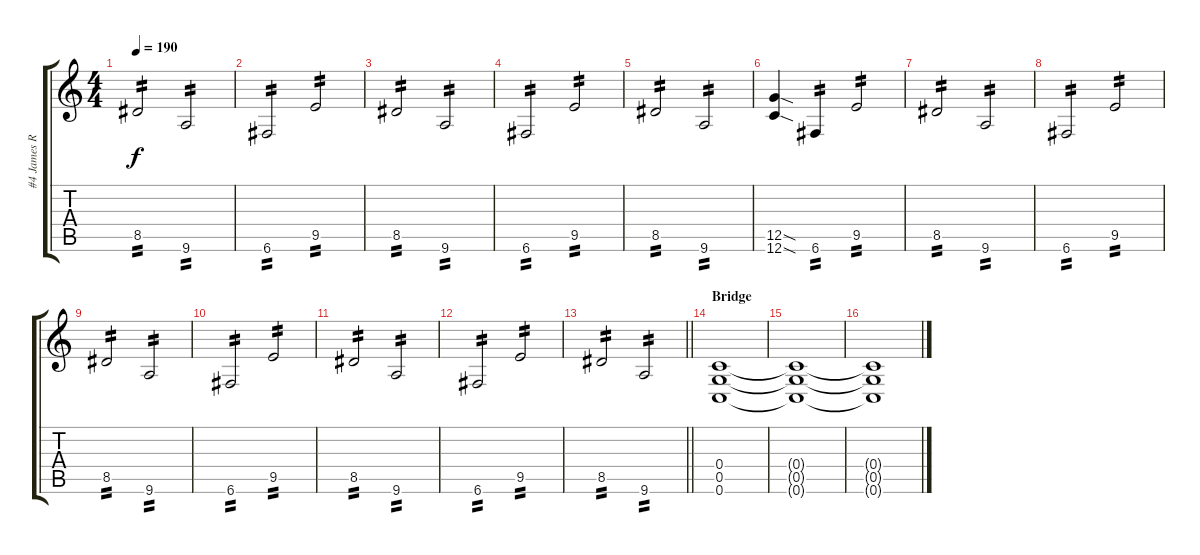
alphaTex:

\track ("#4 James Root" "#4 James R") {instrument distortionguitar}
\staff {score tabs}
\tuning (D4 A3 F3 C3 G2 C2) {hide}
\ts (4 4)
\tempo 190
\clef g2
\ks c
8.5.2{tp 2 dy f} 9.6.2{tp 2} |
6.6.2{tp 2} 9.5.2{tp 2} |
8.5.2{tp 2} 9.6.2{tp 2} |
6.6.2{tp 2} 9.5.2{tp 2} |
8.5.2{tp 2} 9.6.2{tp 2} |
(12.5{sod} 12.6{sod}).4 6.6.4{tp 2} 9.5.2{tp 2} |
8.5.2{tp 2} 9.6.2{tp 2} |
6.6.2{tp 2} 9.5.2{tp 2} |
8.5.2{tp 2} 9.6.2{tp 2} |
6.6.2{tp 2} 9.5.2{tp 2} |
8.5.2{tp 2} 9.6.2{tp 2} |
6.6.2{tp 2} 9.5.2{tp 2} |
\barLineRight lightlight
8.5.2{tp 2} 9.6.2{tp 2} |
\section ("" "Bridge")
(0.4 0.5 0.6).1 |
(0.4{t} 0.5{t} 0.6{t}).1 |
(0.4{t} 0.5{t} 0.6{t}).1
